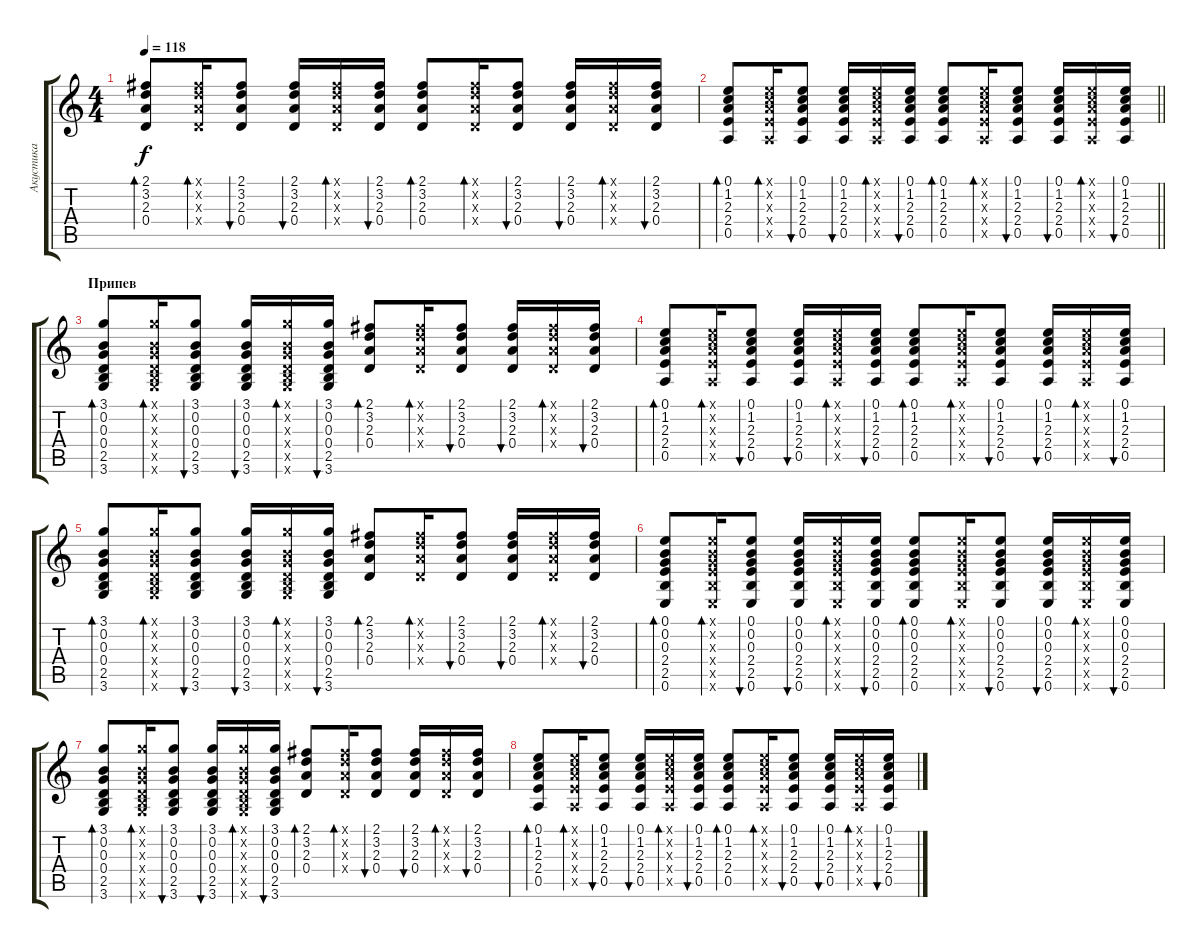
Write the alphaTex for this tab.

\track ("Акустика" "Акустика") {instrument acousticguitarsteel}
\staff {score tabs}
\tuning (E4 B3 G3 D3 A2 E2) {hide}
\ts (4 4)
\tempo 118
\clef g2
\ks c
(2.1 3.2 2.3 0.4).8{bd 30 dy f} (2.1{x} 3.2{x} 2.3{x} 0.4{x}).16{bd 30} (2.1 3.2 2.3 0.4).8{bu 30} (2.1 3.2 2.3 0.4).16{bu 30} (2.1{x} 3.2{x} 2.3{x} 0.4{x}).16{bd 30} (2.1 3.2 2.3 0.4).16{bu 30} (2.1 3.2 2.3 0.4).8{bd 30} (2.1{x} 3.2{x} 2.3{x} 0.4{x}).16{bd 30} (2.1 3.2 2.3 0.4).8{bu 30} (2.1 3.2 2.3 0.4).16{bu 30} (2.1{x} 3.2{x} 2.3{x} 0.4{x}).16{bd 30} (2.1 3.2 2.3 0.4).16{bu 30} |
\barLineRight lightlight
(0.1 1.2 2.3 2.4 0.5).8{bd 30} (0.1{x} 1.2{x} 2.3{x} 2.4{x} 0.5{x}).16{bd 30} (0.1 1.2 2.3 2.4 0.5).8{bu 30} (0.1 1.2 2.3 2.4 0.5).16{bu 30} (0.1{x} 1.2{x} 2.3{x} 2.4{x} 0.5{x}).16{bd 30} (0.1 1.2 2.3 2.4 0.5).16{bu 30} (0.1 1.2 2.3 2.4 0.5).8{bd 30} (0.1{x} 1.2{x} 2.3{x} 2.4{x} 0.5{x}).16{bd 30} (0.1 1.2 2.3 2.4 0.5).8{bu 30} (0.1 1.2 2.3 2.4 0.5).16{bu 30} (0.1{x} 1.2{x} 2.3{x} 2.4{x} 0.5{x}).16{bd 30} (0.1 1.2 2.3 2.4 0.5).16{bu 30} |
\section ("" "Припев")
(3.1 0.2 0.3 0.4 2.5 3.6).8{bd 30} (3.1{x} 0.2{x} 0.3{x} 0.4{x} 2.5{x} 3.6{x}).16{bd 30} (3.1 0.2 0.3 0.4 2.5 3.6).8{bu 30} (3.1 0.2 0.3 0.4 2.5 3.6).16{bu 30} (3.1{x} 0.2{x} 0.3{x} 0.4{x} 2.5{x} 3.6{x}).16{bd 30} (3.1 0.2 0.3 0.4 2.5 3.6).16{bu 30} (2.1 3.2 2.3 0.4).8{bd 30} (2.1{x} 3.2{x} 2.3{x} 0.4{x}).16{bd 30} (2.1 3.2 2.3 0.4).8{bu 30} (2.1 3.2 2.3 0.4).16{bu 30} (2.1{x} 3.2{x} 2.3{x} 0.4{x}).16{bd 30} (2.1 3.2 2.3 0.4).16{bu 30} |
(0.1 1.2 2.3 2.4 0.5).8{bd 30} (0.1{x} 1.2{x} 2.3{x} 2.4{x} 0.5{x}).16{bd 30} (0.1 1.2 2.3 2.4 0.5).8{bu 30} (0.1 1.2 2.3 2.4 0.5).16{bu 30} (0.1{x} 1.2{x} 2.3{x} 2.4{x} 0.5{x}).16{bd 30} (0.1 1.2 2.3 2.4 0.5).16{bu 30} (0.1 1.2 2.3 2.4 0.5).8{bd 30} (0.1{x} 1.2{x} 2.3{x} 2.4{x} 0.5{x}).16{bd 30} (0.1 1.2 2.3 2.4 0.5).8{bu 30} (0.1 1.2 2.3 2.4 0.5).16{bu 30} (0.1{x} 1.2{x} 2.3{x} 2.4{x} 0.5{x}).16{bd 30} (0.1 1.2 2.3 2.4 0.5).16{bu 30} |
(3.1 0.2 0.3 0.4 2.5 3.6).8{bd 30} (3.1{x} 0.2{x} 0.3{x} 0.4{x} 2.5{x} 3.6{x}).16{bd 30} (3.1 0.2 0.3 0.4 2.5 3.6).8{bu 30} (3.1 0.2 0.3 0.4 2.5 3.6).16{bu 30} (3.1{x} 0.2{x} 0.3{x} 0.4{x} 2.5{x} 3.6{x}).16{bd 30} (3.1 0.2 0.3 0.4 2.5 3.6).16{bu 30} (2.1 3.2 2.3 0.4).8{bd 30} (2.1{x} 3.2{x} 2.3{x} 0.4{x}).16{bd 30} (2.1 3.2 2.3 0.4).8{bu 30} (2.1 3.2 2.3 0.4).16{bu 30} (2.1{x} 3.2{x} 2.3{x} 0.4{x}).16{bd 30} (2.1 3.2 2.3 0.4).16{bu 30} |
(0.1 0.2 0.3 2.4 2.5 0.6).8{bd 30} (0.1{x} 0.2{x} 0.3{x} 2.4{x} 2.5{x} 0.6{x}).16{bd 30} (0.1 0.2 0.3 2.4 2.5 0.6).8{bu 30} (0.1 0.2 0.3 2.4 2.5 0.6).16{bu 30} (0.1{x} 0.2{x} 0.3{x} 2.4{x} 2.5{x} 0.6{x}).16{bd 30} (0.1 0.2 0.3 2.4 2.5 0.6).16{bu 30} (0.1 0.2 0.3 2.4 2.5 0.6).8{bd 30} (0.1{x} 0.2{x} 0.3{x} 2.4{x} 2.5{x} 0.6{x}).16{bd 30} (0.1 0.2 0.3 2.4 2.5 0.6).8{bu 30} (0.1 0.2 0.3 2.4 2.5 0.6).16{bu 30} (0.1{x} 0.2{x} 0.3{x} 2.4{x} 2.5{x} 0.6{x}).16{bd 30} (0.1 0.2 0.3 2.4 2.5 0.6).16{bu 30} |
(3.1 0.2 0.3 0.4 2.5 3.6).8{bd 30} (3.1{x} 0.2{x} 0.3{x} 0.4{x} 2.5{x} 3.6{x}).16{bd 30} (3.1 0.2 0.3 0.4 2.5 3.6).8{bu 30} (3.1 0.2 0.3 0.4 2.5 3.6).16{bu 30} (3.1{x} 0.2{x} 0.3{x} 0.4{x} 2.5{x} 3.6{x}).16{bd 30} (3.1 0.2 0.3 0.4 2.5 3.6).16{bu 30} (2.1 3.2 2.3 0.4).8{bd 30} (2.1{x} 3.2{x} 2.3{x} 0.4{x}).16{bd 30} (2.1 3.2 2.3 0.4).8{bu 30} (2.1 3.2 2.3 0.4).16{bu 30} (2.1{x} 3.2{x} 2.3{x} 0.4{x}).16{bd 30} (2.1 3.2 2.3 0.4).16{bu 30} |
(0.1 1.2 2.3 2.4 0.5).8{bd 30} (0.1{x} 1.2{x} 2.3{x} 2.4{x} 0.5{x}).16{bd 30} (0.1 1.2 2.3 2.4 0.5).8{bu 30} (0.1 1.2 2.3 2.4 0.5).16{bu 30} (0.1{x} 1.2{x} 2.3{x} 2.4{x} 0.5{x}).16{bd 30} (0.1 1.2 2.3 2.4 0.5).16{bu 30} (0.1 1.2 2.3 2.4 0.5).8{bd 30} (0.1{x} 1.2{x} 2.3{x} 2.4{x} 0.5{x}).16{bd 30} (0.1 1.2 2.3 2.4 0.5).8{bu 30} (0.1 1.2 2.3 2.4 0.5).16{bu 30} (0.1{x} 1.2{x} 2.3{x} 2.4{x} 0.5{x}).16{bd 30} (0.1 1.2 2.3 2.4 0.5).16{bu 30}
